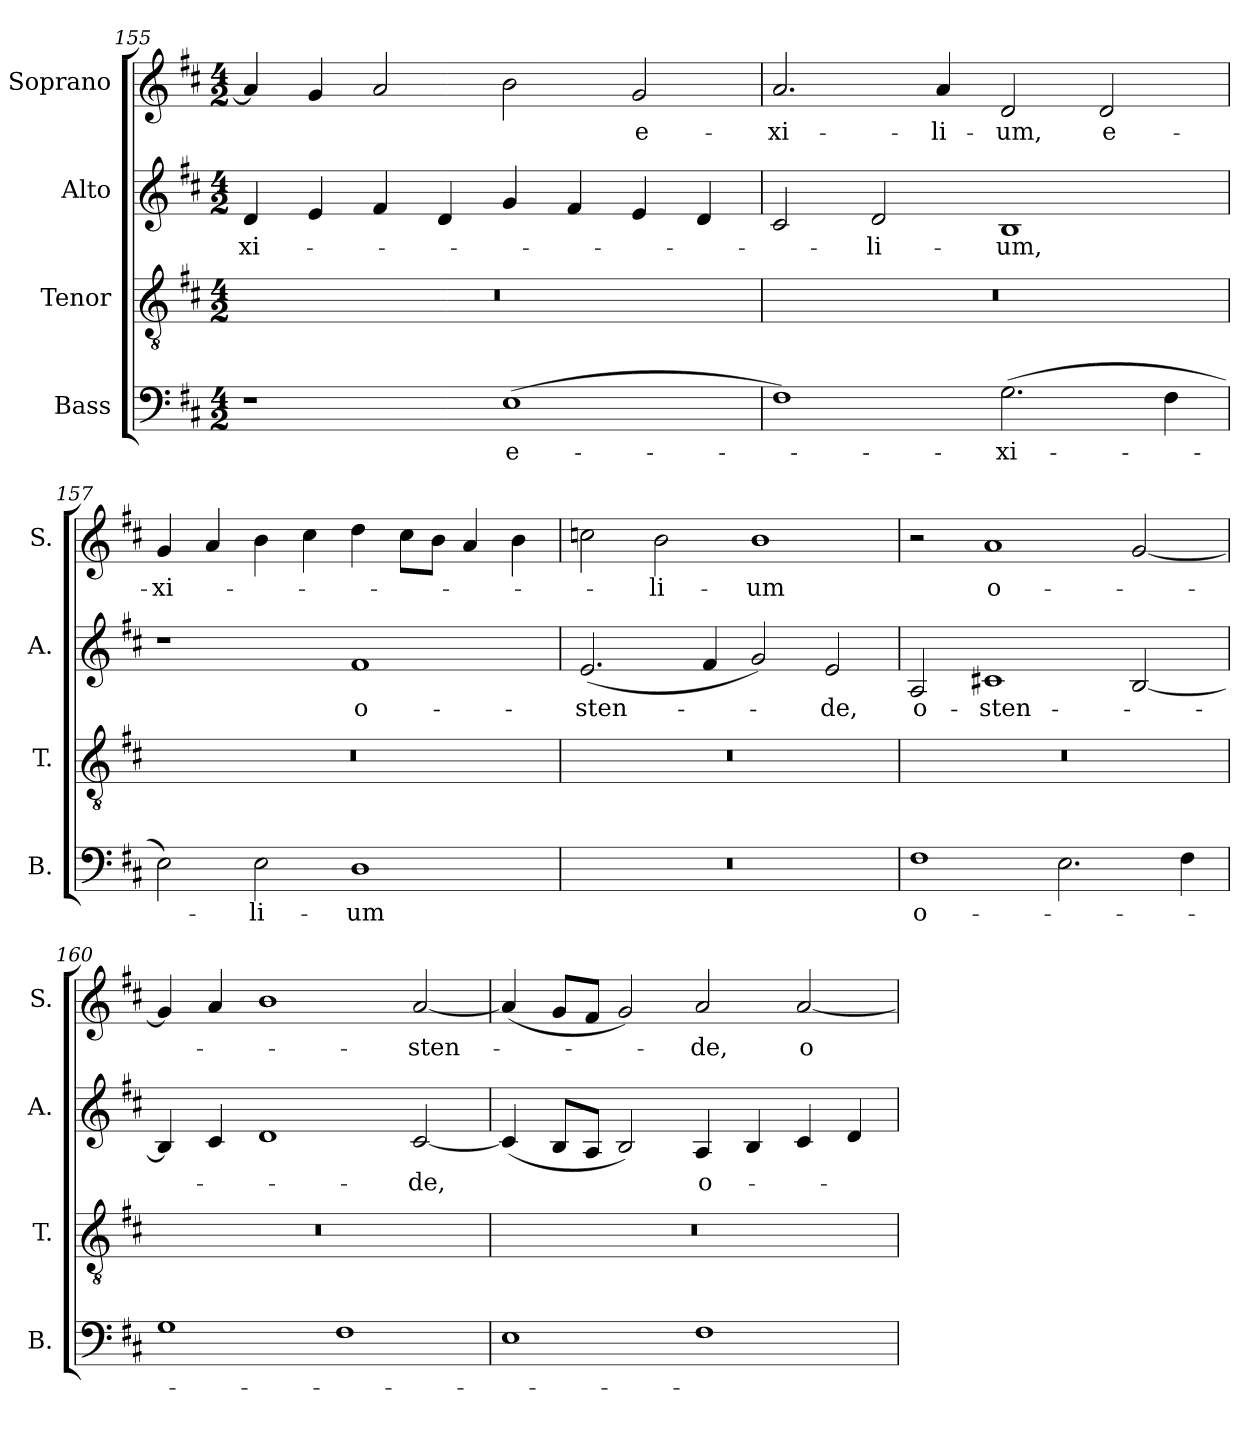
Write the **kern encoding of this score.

**kern	**text	**kern	**kern	**text	**kern	**text
*part4	*part4	*part3	*part2	*part2	*part1	*part1
*staff4	*staff4	*staff3	*staff2	*staff2	*staff1	*staff1
*I"Bass	*	*I"Tenor	*I"Alto	*	*I"Soprano	*
*I'B.	*	*I'T.	*I'A.	*	*I'S.	*
*clefF4	*	*clefGv2	*clefG2	*	*clefG2	*
*	*	*ITrd7c12	*	*	*	*
*k[f#c#]	*	*k[f#c#]	*k[f#c#]	*	*k[f#c#]	*
*D:	*	*D:	*D:	*	*D:	*
*M4/2	*	*M4/2	*M4/2	*	*M4/2	*
=155	=155	=155	=155	=155	=155	=155
!	!	!LO:N:vis=1	!	!	!	!
!	!	!	!	!LO:LY:b:color=#000000	!	!
1r	.	0r	4di/	-xi-	4ai/]	.
.	.	.	4ei/	.	4gi/	.
.	.	.	4f#i/	.	2ai/	.
.	.	.	4di/	.	.	.
!	!LO:LY:b:color=#000000	!	!	!	!	!
(1Ei	e-	.	4gi/	.	2bi\	.
.	.	.	4f#i/	.	.	.
!	!	!	!	!	!	!LO:LY:b:color=#000000
.	.	.	4ei/	.	2gi/	e-
.	.	.	4di/	.	.	.
=156	=156	=156	=156	=156	=156	=156
!	!	!LO:N:vis=1	!	!	!	!
!	!	!	!	!	!	!LO:LY:b:color=#000000
1F#i)	.	0r	2c#i/	.	2.ai/	-xi-
!	!	!	!	!LO:LY:b:color=#000000	!	!
.	.	.	2di/	-li-	.	.
!	!	!	!	!	!	!LO:LY:b:color=#000000
.	.	.	.	.	4ai/	-li-
!	!LO:LY:b:color=#000000	!	!	!	!	!
!	!	!	!	!LO:LY:b:color=#000000	!	!
!	!	!	!	!	!	!LO:LY:b:color=#000000
(2.Gi\	-xi-	.	1Bi	-um,	2di/	-um,
!	!	!	!	!	!	!LO:LY:b:color=#000000
.	.	.	.	.	2di/	e-
4F#i\	.	.	.	.	.	.
=157	=157	=157	=157	=157	=157	=157
!	!	!LO:N:vis=1	!	!	!	!
!	!	!	!	!	!	!LO:LY:b:color=#000000
2Ei\)	.	0r	1r	.	4gi/	-xi-
.	.	.	.	.	4ai/	.
!	!LO:LY:b:color=#000000	!	!	!	!	!
2Ei\	-li-	.	.	.	4bi\	.
.	.	.	.	.	4cc#i\	.
!	!LO:LY:b:color=#000000	!	!	!	!	!
!	!	!	!	!LO:LY:b:color=#000000	!	!
1Di	-um	.	1f#i	o-	4ddi\	.
.	.	.	.	.	8cc#i\L	.
.	.	.	.	.	8bi\J	.
.	.	.	.	.	4ai/	.
.	.	.	.	.	4bi\	.
!!LO:LB:g=z
=158	=158	=158	=158	=158	=158	=158
!LO:N:vis=1	!	!LO:N:vis=1	!	!	!	!
!	!	!	!	!LO:LY:b:color=#000000	!	!
0r	.	0r	(2.ei/	-sten-	2ccni\	.
!	!	!	!	!	!	!LO:LY:b:color=#000000
.	.	.	.	.	2bi\	-li-
.	.	.	4f#i/	.	.	.
!	!	!	!	!	!	!LO:LY:b:color=#000000
.	.	.	2gi/)	.	1bi	-um
!	!	!	!	!LO:LY:b:color=#000000	!	!
.	.	.	2ei/	-de,	.	.
=159	=159	=159	=159	=159	=159	=159
!	!LO:LY:b:color=#000000	!LO:N:vis=1	!	!	!	!
!	!	!	!	!LO:LY:b:color=#000000	!	!
1F#i	o-	0r	2Ai/	o-	2r	.
!	!	!	!	!LO:LY:b:color=#000000	!	!
!	!	!	!	!	!	!LO:LY:b:color=#000000
.	.	.	1c#Xi	-sten-	1ai	o-
2.Ei\	.	.	.	.	.	.
.	.	.	[2Bi/	.	[2gi/	.
4F#i\	.	.	.	.	.	.
=160	=160	=160	=160	=160	=160	=160
!	!	!LO:N:vis=1	!	!	!	!
1Gi	.	0r	4Bi/]	.	4gi/]	.
.	.	.	4c#i/	.	4ai/	.
.	.	.	1di	.	1bi	.
1F#i	.	.	.	.	.	.
!	!	!	!	!LO:LY:b:color=#000000	!	!
!	!	!	!	!	!	!LO:LY:b:color=#000000
.	.	.	[2c#i/	-de,	[2ai/	-sten-
=161	=161	=161	=161	=161	=161	=161
!	!	!LO:N:vis=1	!	!	!	!
1Ei	.	0r	(4c#i/]	.	(4ai/]	.
.	.	.	8Bi/L	.	8gi/L	.
.	.	.	8Ai/J	.	8f#i/J	.
.	.	.	2Bi/)	.	2gi/)	.
!	!	!	!	!LO:LY:b:color=#000000	!	!
!	!	!	!	!	!	!LO:LY:b:color=#000000
1F#i	.	.	4Ai/	o-	2ai/	-de,
.	.	.	4Bi/	.	.	.
!	!	!	!	!	!	!LO:LY:b:color=#000000
.	.	.	4c#i/	.	[2ai/	o-
.	.	.	4di/	.	.	.
=	=	=	=	=	=	=
*-	*-	*-	*-	*-	*-	*-
